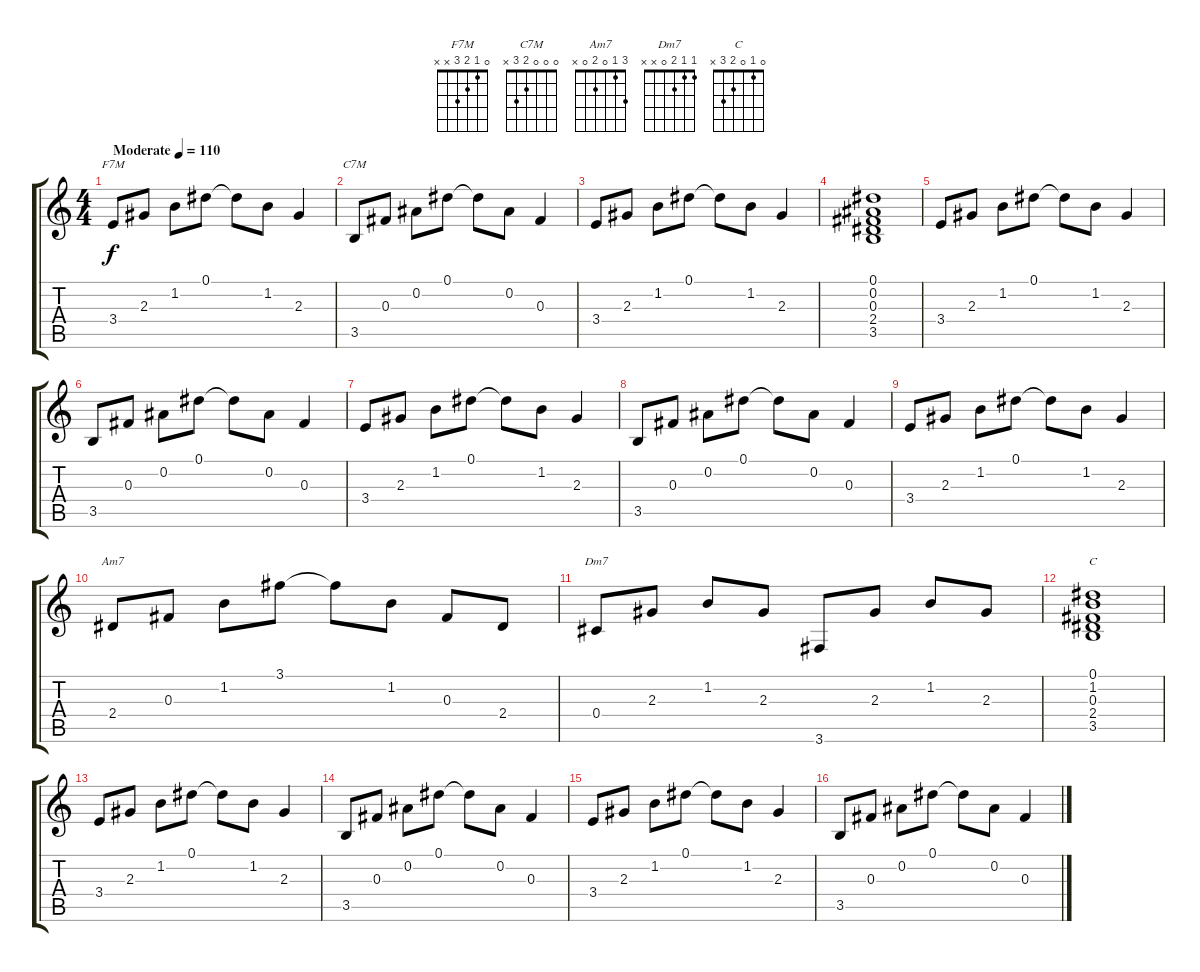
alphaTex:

\track "" {instrument acousticguitarnylon}
\staff {score tabs}
\tuning (Eb4 Bb3 Gb3 Db3 Ab2 Eb2) {hide}
\chord ("F7M" 0 1 2 3 x x)
\chord ("C7M" 0 0 0 2 3 x)
\chord ("Am7" 3 1 0 2 0 x)
\chord ("Dm7" 1 1 2 0 x x)
\chord ("C" 0 1 0 2 3 x)
\ts (4 4)
\tempo (110 "Moderate")
\clef g2
\ks c
3.4.8{ch "F7M" dy f instrument acousticguitarnylon} 2.3.8 1.2.8 0.1.8 0.1{t}.8 1.2.8 2.3.4 |
3.5.8{ch "C7M"} 0.3.8 0.2.8 0.1.8 0.1{t}.8 0.2.8 0.3.4 |
3.4.8 2.3.8 1.2.8 0.1.8 0.1{t}.8 1.2.8 2.3.4 |
(0.1 0.2 0.3 2.4 3.5).1 |
3.4.8 2.3.8 1.2.8 0.1.8 0.1{t}.8 1.2.8 2.3.4 |
3.5.8 0.3.8 0.2.8 0.1.8 0.1{t}.8 0.2.8 0.3.4 |
3.4.8 2.3.8 1.2.8 0.1.8 0.1{t}.8 1.2.8 2.3.4 |
3.5.8 0.3.8 0.2.8 0.1.8 0.1{t}.8 0.2.8 0.3.4 |
3.4.8 2.3.8 1.2.8 0.1.8 0.1{t}.8 1.2.8 2.3.4 |
2.4.8{ch "Am7"} 0.3.8 1.2.8 3.1.8 3.1{t}.8 1.2.8 0.3.8 2.4.8 |
0.4.8{ch "Dm7"} 2.3.8 1.2.8 2.3.8 3.6.8 2.3.8 1.2.8 2.3.8 |
(0.1 1.2 0.3 2.4 3.5).1{ch "C"} |
3.4.8 2.3.8 1.2.8 0.1.8 0.1{t}.8 1.2.8 2.3.4 |
3.5.8 0.3.8 0.2.8 0.1.8 0.1{t}.8 0.2.8 0.3.4 |
3.4.8 2.3.8 1.2.8 0.1.8 0.1{t}.8 1.2.8 2.3.4 |
3.5.8 0.3.8 0.2.8 0.1.8 0.1{t}.8 0.2.8 0.3.4
